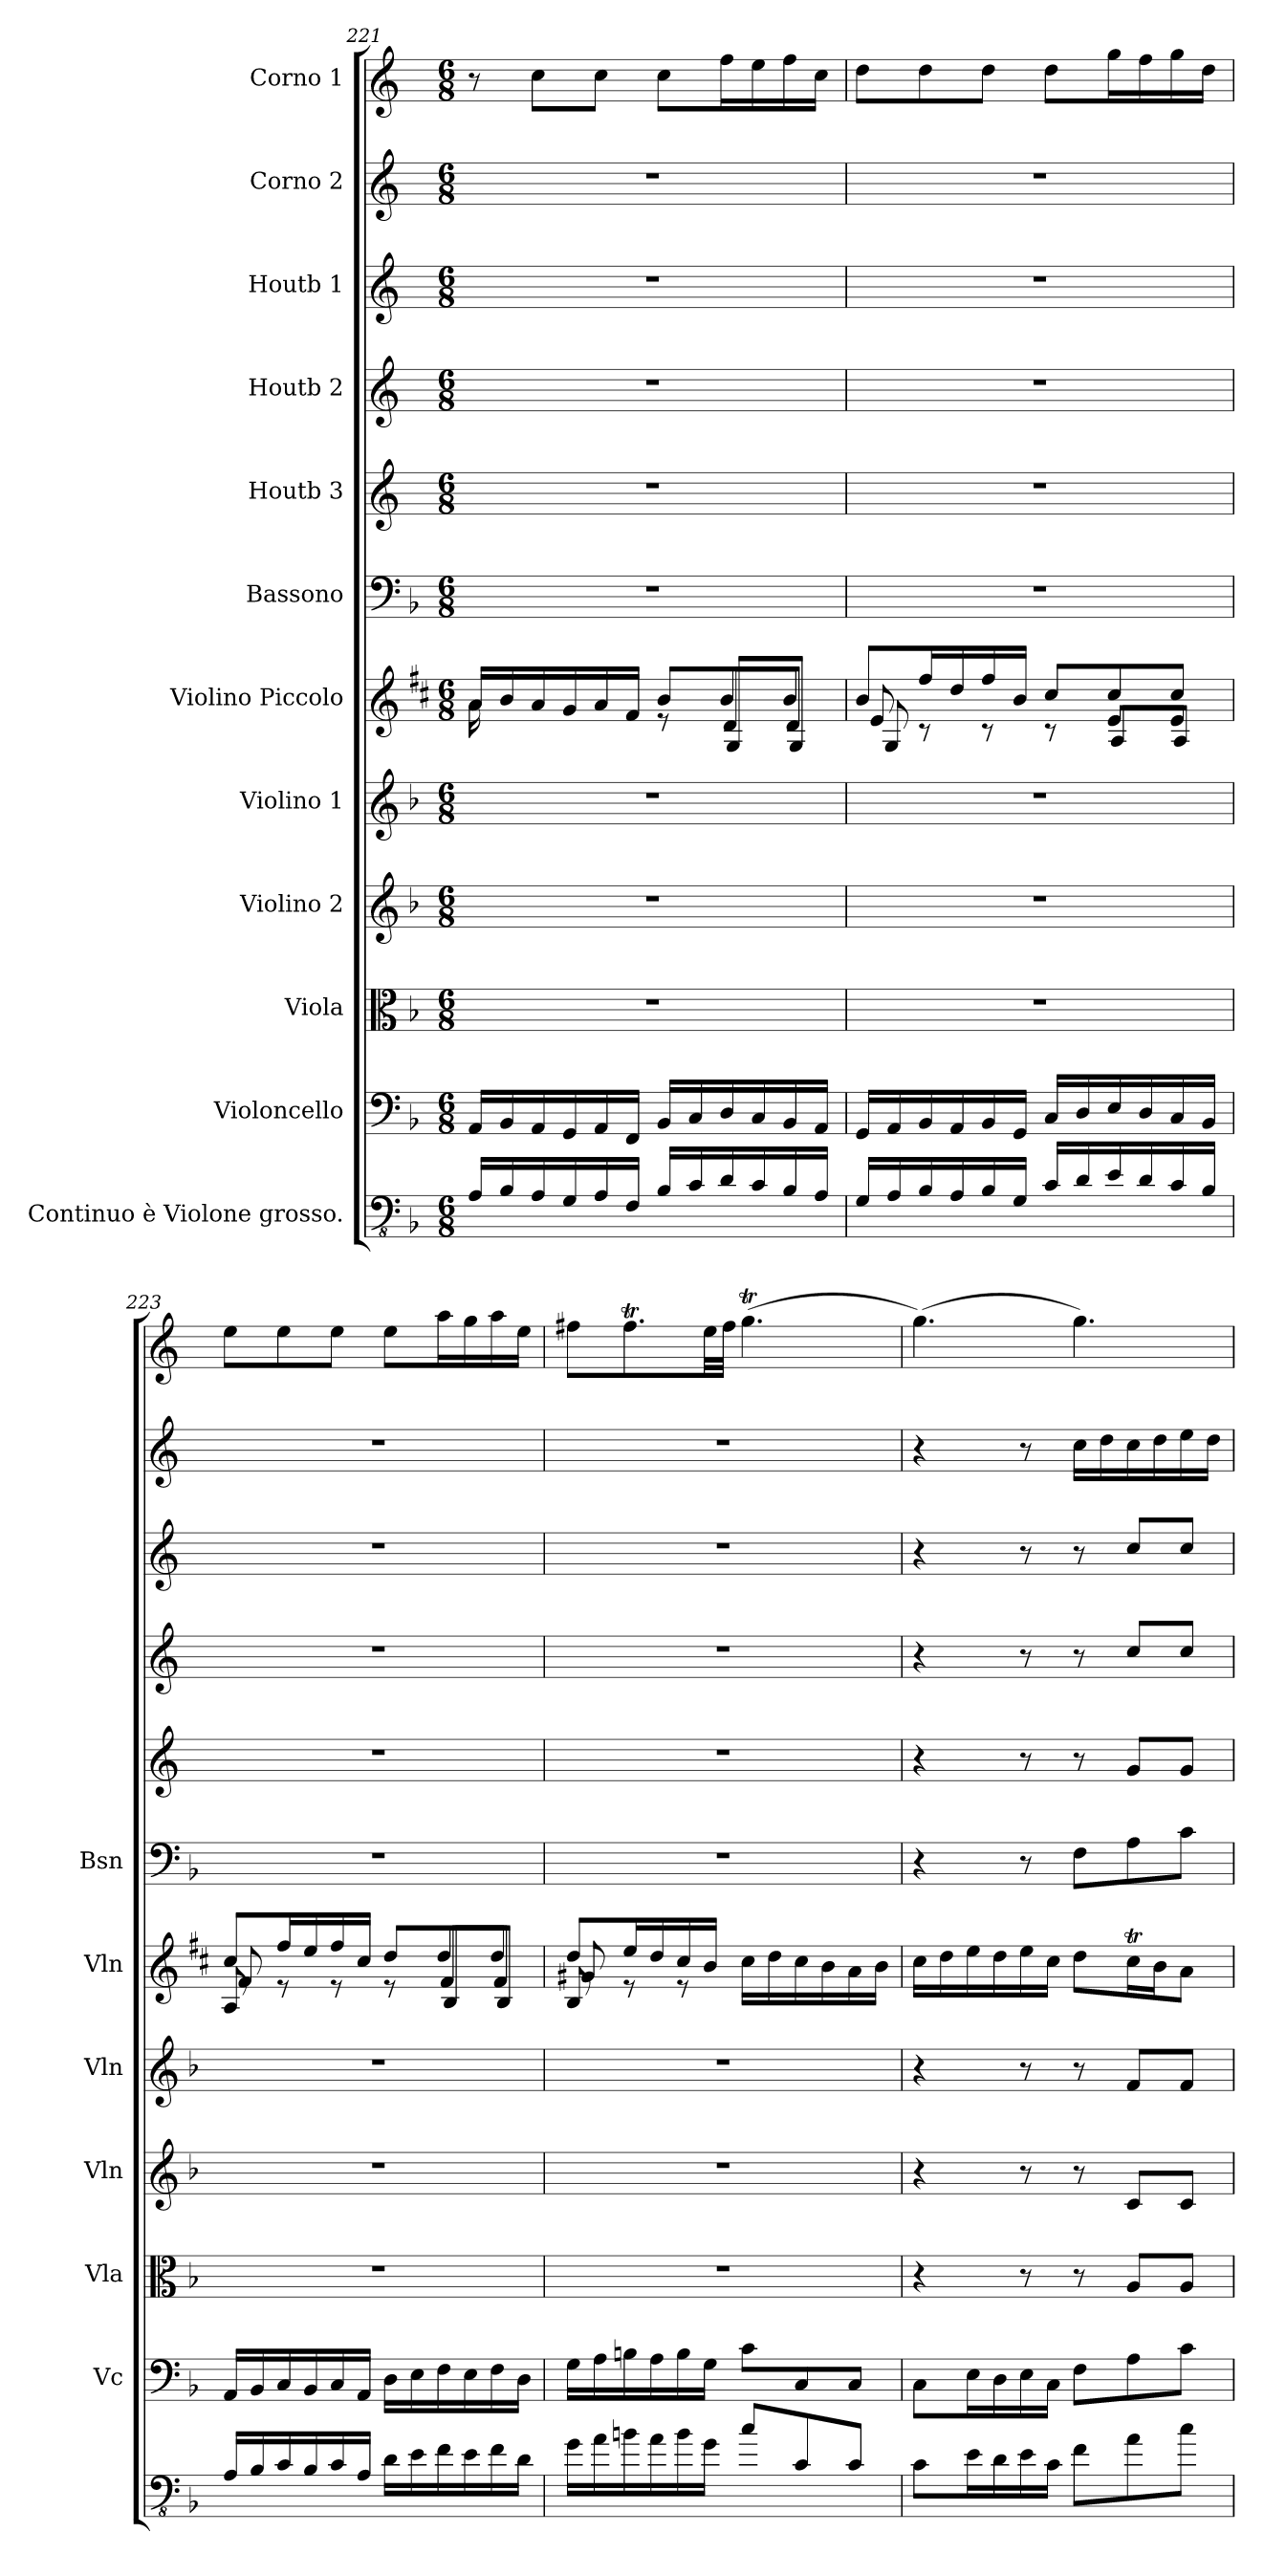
**kern	**kern	**kern	**kern	**kern	**kern	**kern	**kern	**kern	**kern	**kern	**kern
*part12	*part11	*part10	*part9	*part8	*part7	*part6	*part5	*part4	*part3	*part2	*part1
*staff12	*staff11	*staff10	*staff9	*staff8	*staff7	*staff6	*staff5	*staff4	*staff3	*staff2	*staff1
*I"Continuo è Violone grosso.	*I"Violoncello	*I"Viola	*I"Violino 2	*I"Violino 1	*I"Violino Piccolo	*I"Bassono	*I"Houtb 3	*I"Houtb 2	*I"Houtb 1	*I"Corno 2	*I"Corno 1
*	*I'Vc	*I'Vla	*I'Vln	*I'Vln	*I'Vln	*I'Bsn	*	*	*	*	*
*clefFv4	*clefF4	*clefC3	*clefG2	*clefG2	*clefG2	*clefF4	*clefG2	*clefG2	*clefG2	*clefG2	*clefG2
*ITrd7c12	*	*	*	*	*ITrd-2c-3	*	*ITrd4c7	*ITrd4c7	*ITrd4c7	*ITrd4c7	*ITrd4c7
*k[b-]	*k[b-]	*k[b-]	*k[b-]	*k[b-]	*k[b-]	*k[b-]	*k[b-]	*k[b-]	*k[b-]	*k[b-]	*k[b-]
*M6/8	*M6/8	*M6/8	*M6/8	*M6/8	*M6/8	*M6/8	*M6/8	*M6/8	*M6/8	*M6/8	*M6/8
=221	=221	=221	=221	=221	=221	=221	=221	=221	=221	=221	=221
*	*	*	*	*	*^	*	*	*	*	*	*
*	*	*	*	*	*	*^	*	*	*	*	*	*
16AAA/LL	16AA/LL	2.r	2.r	2.r	16cc/LL	16cc\	2ryy	2.r	2.r	2.r	2.r	2.r	8r
16BBB-/	16BB-/	.	.	.	16dd/	16ryy	.	.	.	.	.	.	.
16AAA/	16AA/	.	.	.	16cc/	16ryy@	.	.	.	.	.	.	8f\L
16GGG/	16GG/	.	.	.	16b-/	16ryy@	.	.	.	.	.	.	.
16AAA/	16AA/	.	.	.	16cc/	16ryy@	.	.	.	.	.	.	8f\J
16FFF/JJ	16FF/JJ	.	.	.	16a/JJ	16ryy@	.	.	.	.	.	.	.
16BBB-/LL	16BB-/LL	.	.	.	8dd/L	8r	.	.	.	.	.	.	8f\L
16CC/	16C/	.	.	.	.	.	.	.	.	.	.	.	.
16DD/	16D/	.	.	.	8dd/	8f/L	8B-/L	.	.	.	.	.	16b-\L
16CC/	16C/	.	.	.	.	.	.	.	.	.	.	.	16a\
16BBB-/	16BB-/	.	.	.	8dd/J	8f/J	8B-/J	.	.	.	.	.	16b-\
16AAA/JJ	16AA/JJ	.	.	.	.	.	.	.	.	.	.	.	16f\JJ
=222	=222	=222	=222	=222	=222	=222	=222	=222	=222	=222	=222	=222	=222
16GGG/LL	16GG/LL	2.r	2.r	2.r	8dd/L	8g/	8B-/	2.r	2.r	2.r	2.r	2.r	8g\L
16AAA/	16AA/	.	.	.	.	.	.	.	.	.	.	.	.
16BBB-/	16BB-/	.	.	.	16aa/L	8r	4.ryy	.	.	.	.	.	8g\
16AAA/	16AA/	.	.	.	16ff/	.	.	.	.	.	.	.	.
16BBB-/	16BB-/	.	.	.	16aa/	8r	.	.	.	.	.	.	8g\J
16GGG/JJ	16GG/JJ	.	.	.	16dd/JJ	.	.	.	.	.	.	.	.
16CC/LL	16C/LL	.	.	.	8ee/L	8r	.	.	.	.	.	.	8g\L
16DD/	16D/	.	.	.	.	.	.	.	.	.	.	.	.
16EE/	16E/	.	.	.	8ee/	8g/L	8c/L	.	.	.	.	.	16cc\L
16DD/	16D/	.	.	.	.	.	.	.	.	.	.	.	16b-\
16CC/	16C/	.	.	.	8ee/J	8g/J	8c/J	.	.	.	.	.	16cc\
16BBB-/JJ	16BB-/JJ	.	.	.	.	.	.	.	.	.	.	.	16g\JJ
=223	=223	=223	=223	=223	=223	=223	=223	=223	=223	=223	=223	=223	=223
16AAA/LL	16AA/LL	2.r	2.r	2.r	8ee/L	8a/	8c/	2.r	2.r	2.r	2.r	2.r	8a\L
16BBB-/	16BB-/	.	.	.	.	.	.	.	.	.	.	.	.
16CC/	16C/	.	.	.	16aa/L	8r	4.ryy	.	.	.	.	.	8a\
16BBB-/	16BB-/	.	.	.	16gg/	.	.	.	.	.	.	.	.
16CC/	16C/	.	.	.	16aa/	8r	.	.	.	.	.	.	8a\J
16AAA/JJ	16AA/JJ	.	.	.	16ee/JJ	.	.	.	.	.	.	.	.
16DD\LL	16D\LL	.	.	.	8ff/L	8r	.	.	.	.	.	.	8a\L
16EE\	16E\	.	.	.	.	.	.	.	.	.	.	.	.
16FF\	16F\	.	.	.	8ff/	8a/L	8d/L	.	.	.	.	.	16dd\L
16EE\	16E\	.	.	.	.	.	.	.	.	.	.	.	16cc\
16FF\	16F\	.	.	.	8ff/J	8a/J	8d/J	.	.	.	.	.	16dd\
16DD\JJ	16D\JJ	.	.	.	.	.	.	.	.	.	.	.	16a\JJ
=224	=224	=224	=224	=224	=224	=224	=224	=224	=224	=224	=224	=224	=224
16GG\LL	16G\LL	2.r	2.r	2.r	8ff/L	8bn/	8d/	2.r	2.r	2.r	2.r	2.r	8bn\L
16AA\	16A\	.	.	.	.	.	.	.	.	.	.	.	.
16BBn\	16Bn\	.	.	.	16gg/L	8r	2ryy	.	.	.	.	.	8.bt\
16AA\	16A\	.	.	.	16ff/	.	.	.	.	.	.	.	.
16BB\	16B\	.	.	.	16ee/	8r	.	.	.	.	.	.	.
16GG\JJ	16G\JJ	.	.	.	16dd/JJ	.	.	.	.	.	.	.	32a\LL
.	.	.	.	.	.	.	.	.	.	.	.	.	32b\JJJ
8C\L	8c\L	.	.	.	16ee\LL	4.ryy	.	.	.	.	.	.	(4.ccT\
.	.	.	.	.	16ff\	.	.	.	.	.	.	.	.
8CC/	8C/	.	.	.	16ee\	.	.	.	.	.	.	.	.
.	.	.	.	.	16dd\	.	.	.	.	.	.	.	.
8CC/J	8C/J	.	.	.	16cc\	.	8ryy	.	.	.	.	.	.
.	.	.	.	.	16dd\JJ	.	.	.	.	.	.	.	.
*	*	*	*	*	*v	*v	*v	*	*	*	*	*	*
=225	=225	=225	=225	=225	=225	=225	=225	=225	=225	=225	=225
8CC\L	8C\L	4r	4r	4r	16ee\LL	4r	4r	4r	4r	4r	(4.cc\)
.	.	.	.	.	16ff\	.	.	.	.	.	.
16EE\L	16E\L	.	.	.	16gg\	.	.	.	.	.	.
16DD\	16D\	.	.	.	16ff\	.	.	.	.	.	.
16EE\	16E\	8r	8r	8r	16gg\	8r	8r	8r	8r	8r	.
16CC\JJ	16C\JJ	.	.	.	16ee\JJ	.	.	.	.	.	.
8FF\L	8F\L	8r	8r	8r	8ff\L	8F\L	8r	8r	8r	16f\LL	4.cc\)
.	.	.	.	.	.	.	.	.	.	16g\	.
8AA\	8A\	8A/L	8c/L	8f/L	16eet\L	8A\	8c/L	8f/L	8f/L	16f\	.
.	.	.	.	.	16dd\J	.	.	.	.	16g\	.
8C\J	8c\J	8A/J	8c/J	8f/J	8cc\J	8c\J	8c/J	8f/J	8f/J	16a\	.
.	.	.	.	.	.	.	.	.	.	16g\JJ	.
=	=	=	=	=	=	=	=	=	=	=	=
*-	*-	*-	*-	*-	*-	*-	*-	*-	*-	*-	*-
